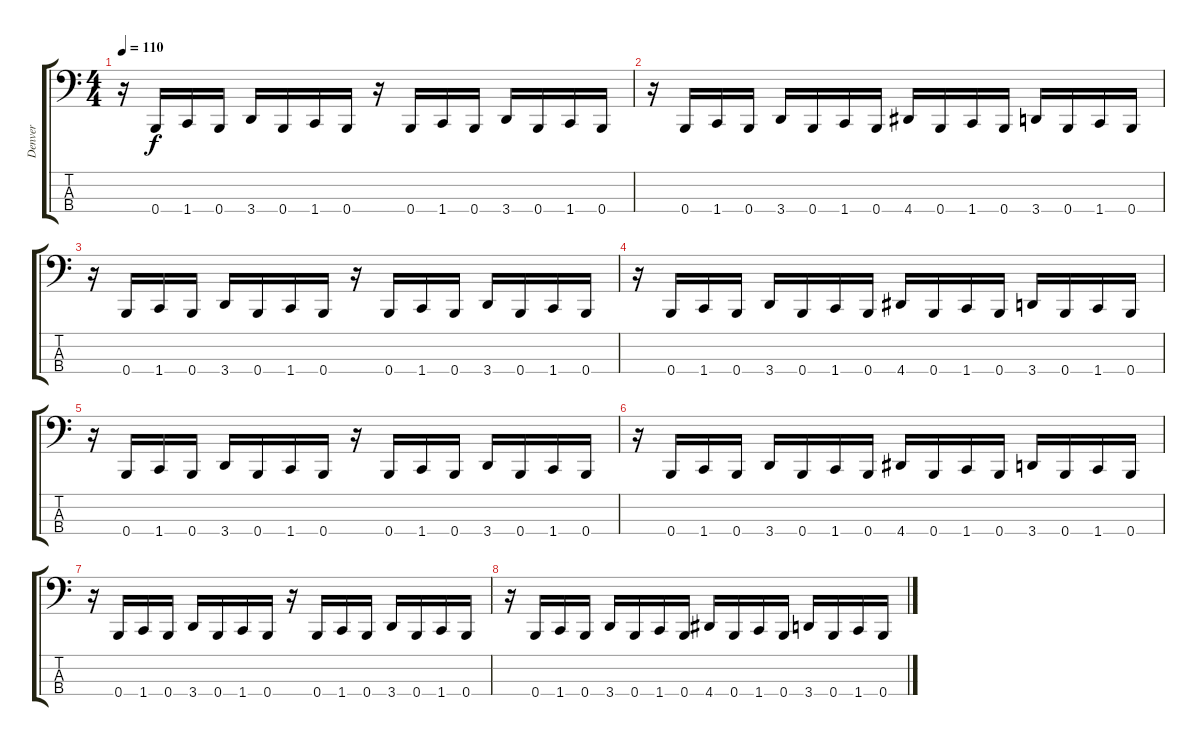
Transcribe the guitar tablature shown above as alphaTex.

\track ("Denver" "Denver") {instrument slapbass2}
\staff {score tabs}
\tuning (E2 B1 Gb1 B0) {hide}
\ts (4 4)
\tempo 110
\clef f4
\ks c
r.16{dy f} 0.4.16 1.4.16 0.4.16 3.4.16 0.4.16 1.4.16 0.4.16 r.16 0.4.16 1.4.16 0.4.16 3.4.16 0.4.16 1.4.16 0.4.16 |
r.16 0.4.16 1.4.16 0.4.16 3.4.16 0.4.16 1.4.16 0.4.16 4.4.16 0.4.16 1.4.16 0.4.16 3.4.16 0.4.16 1.4.16 0.4.16 |
r.16 0.4.16 1.4.16 0.4.16 3.4.16 0.4.16 1.4.16 0.4.16 r.16 0.4.16 1.4.16 0.4.16 3.4.16 0.4.16 1.4.16 0.4.16 |
r.16 0.4.16 1.4.16 0.4.16 3.4.16 0.4.16 1.4.16 0.4.16 4.4.16 0.4.16 1.4.16 0.4.16 3.4.16 0.4.16 1.4.16 0.4.16 |
r.16 0.4.16 1.4.16 0.4.16 3.4.16 0.4.16 1.4.16 0.4.16 r.16 0.4.16 1.4.16 0.4.16 3.4.16 0.4.16 1.4.16 0.4.16 |
r.16 0.4.16 1.4.16 0.4.16 3.4.16 0.4.16 1.4.16 0.4.16 4.4.16 0.4.16 1.4.16 0.4.16 3.4.16 0.4.16 1.4.16 0.4.16 |
r.16 0.4.16 1.4.16 0.4.16 3.4.16 0.4.16 1.4.16 0.4.16 r.16 0.4.16 1.4.16 0.4.16 3.4.16 0.4.16 1.4.16 0.4.16 |
r.16 0.4.16 1.4.16 0.4.16 3.4.16 0.4.16 1.4.16 0.4.16 4.4.16 0.4.16 1.4.16 0.4.16 3.4.16 0.4.16 1.4.16 0.4.16
